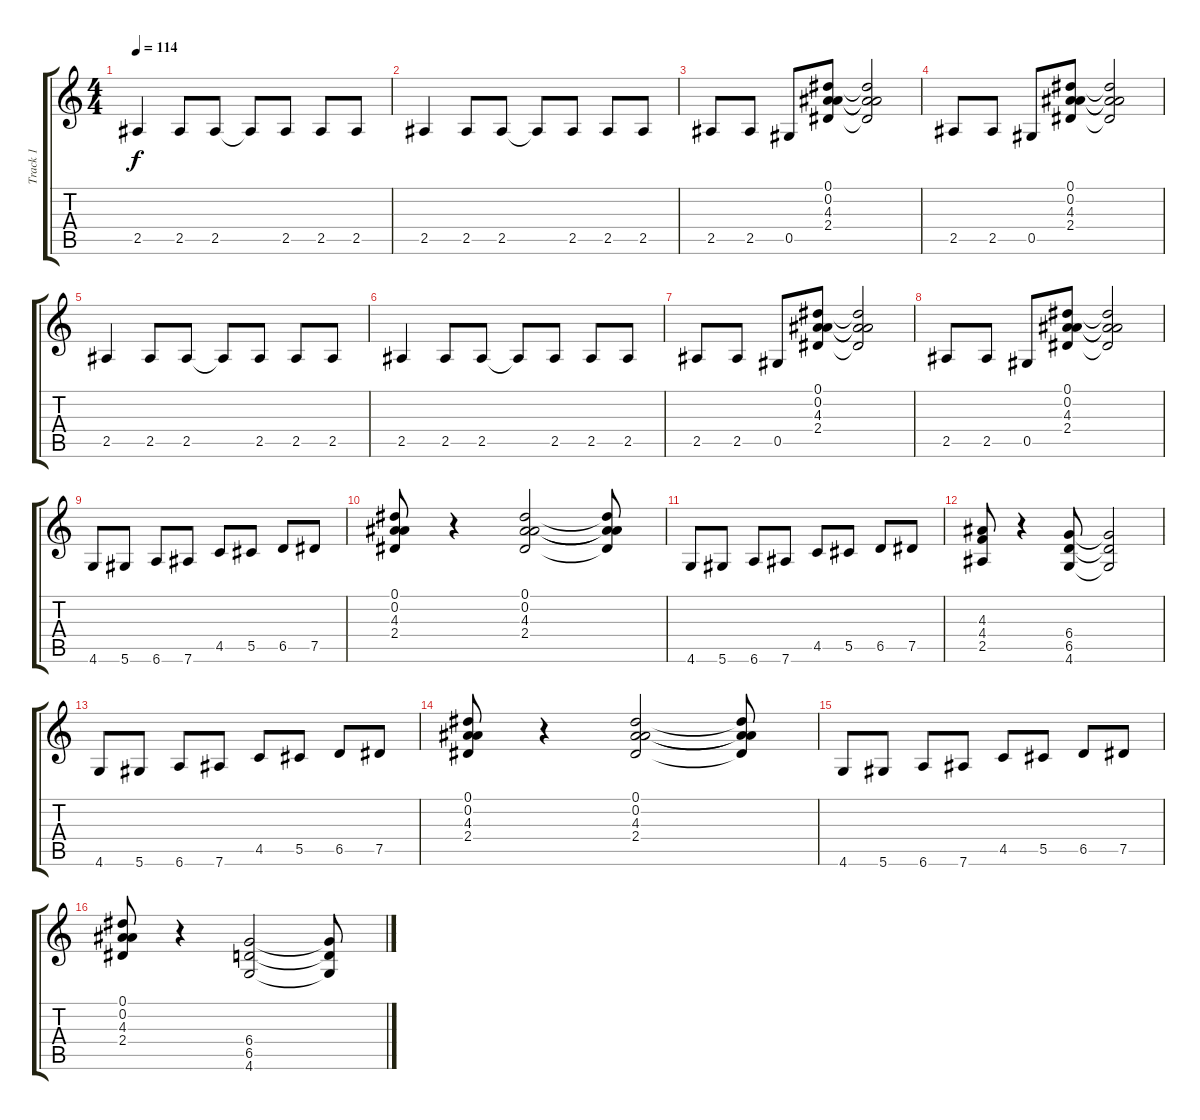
\track ("Track 1" "Track 1") {instrument distortionguitar}
\staff {score tabs}
\tuning (Eb4 Bb3 Gb3 Db3 Ab2 Eb2) {hide}
\ts (4 4)
\tempo 114
\clef g2
\ks c
2.5.4{dy f} 2.5.8 2.5.8 2.5{t}.8 2.5.8 2.5.8 2.5.8 |
2.5.4 2.5.8 2.5.8 2.5{t}.8 2.5.8 2.5.8 2.5.8 |
2.5.8 2.5.8 0.5.8 (0.1 0.2 4.3 2.4).8 (0.1{t} 0.2{t} 4.3{t} 2.4{t}).2 |
2.5.8 2.5.8 0.5.8 (0.1 0.2 4.3 2.4).8 (0.1{t} 0.2{t} 4.3{t} 2.4{t}).2 |
2.5.4 2.5.8 2.5.8 2.5{t}.8 2.5.8 2.5.8 2.5.8 |
2.5.4 2.5.8 2.5.8 2.5{t}.8 2.5.8 2.5.8 2.5.8 |
2.5.8 2.5.8 0.5.8 (0.1 0.2 4.3 2.4).8 (0.1{t} 0.2{t} 4.3{t} 2.4{t}).2 |
2.5.8 2.5.8 0.5.8 (0.1 0.2 4.3 2.4).8 (0.1{t} 0.2{t} 4.3{t} 2.4{t}).2 |
4.6.8 5.6.8 6.6.8 7.6.8 4.5.8 5.5.8 6.5.8 7.5.8 |
(0.1 0.2 4.3 2.4).8 r.4 (0.1 0.2 4.3 2.4).2 (0.1{t} 0.2{t} 4.3{t} 2.4{t}).8 |
4.6.8 5.6.8 6.6.8 7.6.8 4.5.8 5.5.8 6.5.8 7.5.8 |
(4.3 4.4 2.5).8 r.4 (6.4 6.5 4.6).8 (6.4{t} 6.5{t} 4.6{t}).2 |
4.6.8 5.6.8 6.6.8 7.6.8 4.5.8 5.5.8 6.5.8 7.5.8 |
(0.1 0.2 4.3 2.4).8 r.4 (0.1 0.2 4.3 2.4).2 (0.1{t} 0.2{t} 4.3{t} 2.4{t}).8 |
4.6.8 5.6.8 6.6.8 7.6.8 4.5.8 5.5.8 6.5.8 7.5.8 |
(0.1 0.2 4.3 2.4).8 r.4 (6.4 6.5 4.6).2 (6.4{t} 6.5{t} 4.6{t}).8
